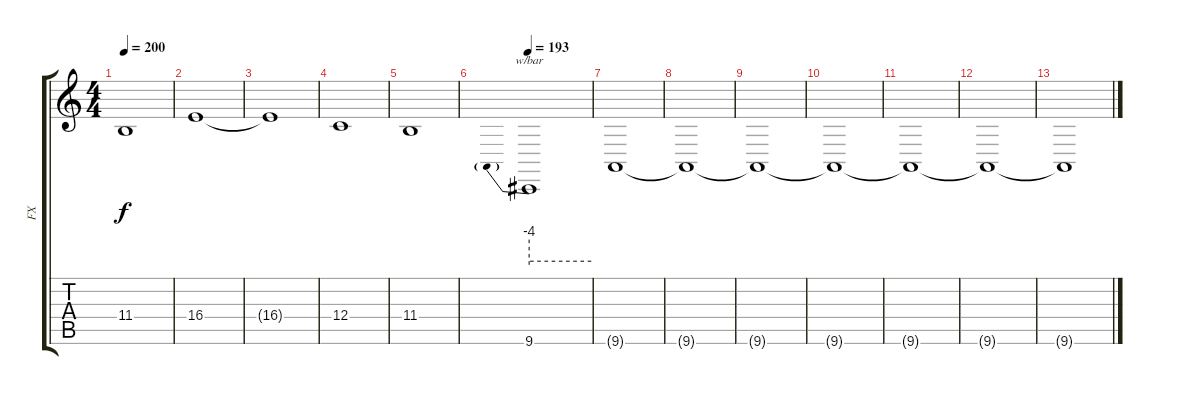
\track ("FX" "FX") {instrument fx8scifi}
\staff {score tabs}
\tuning (D4 A3 F3 C3 G2 C2) {hide}
\ts (4 4)
\tempo 200
\clef g2
\ks c
11.4.1{dy f} |
16.4.1 |
16.4{t}.1 |
12.4.1 |
11.4.1 |
\tempo 193
9.6.1{tbe (predive default 0 -16 60 -16) instrument fx8scifi} |
9.6{t}.1 |
9.6{t}.1 |
9.6{t}.1 |
9.6{t}.1 |
9.6{t}.1 |
9.6{t}.1 |
9.6{t}.1
